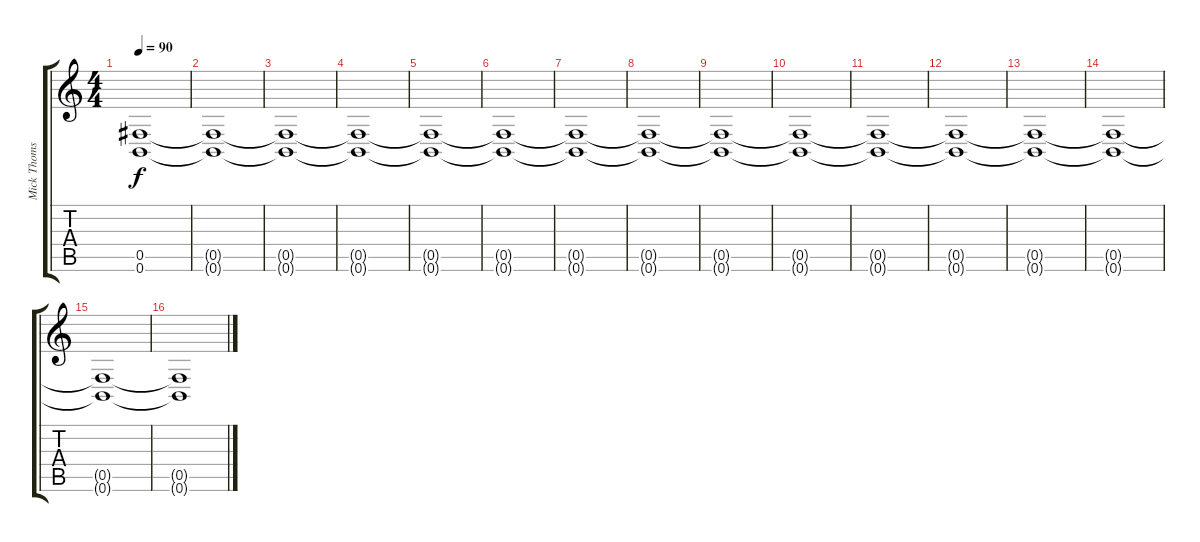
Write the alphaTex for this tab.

\track ("Mick Thomson" "Mick Thoms") {instrument distortionguitar}
\staff {score tabs}
\tuning (Db4 Ab3 E3 B2 Gb2 B1) {hide}
\ts (4 4)
\tempo 90
\clef g2
\ks c
(0.5{t} 0.6{t}).1{dy f} |
(0.5{t} 0.6{t}).1 |
(0.5{t} 0.6{t}).1 |
(0.5{t} 0.6{t}).1 |
(0.5{t} 0.6{t}).1 |
(0.5{t} 0.6{t}).1 |
(0.5{t} 0.6{t}).1 |
(0.5{t} 0.6{t}).1 |
(0.5{t} 0.6{t}).1 |
(0.5{t} 0.6{t}).1 |
(0.5{t} 0.6{t}).1 |
(0.5{t} 0.6{t}).1 |
(0.5{t} 0.6{t}).1 |
(0.5{t} 0.6{t}).1 |
(0.5{t} 0.6{t}).1 |
(0.5{t} 0.6{t}).1
